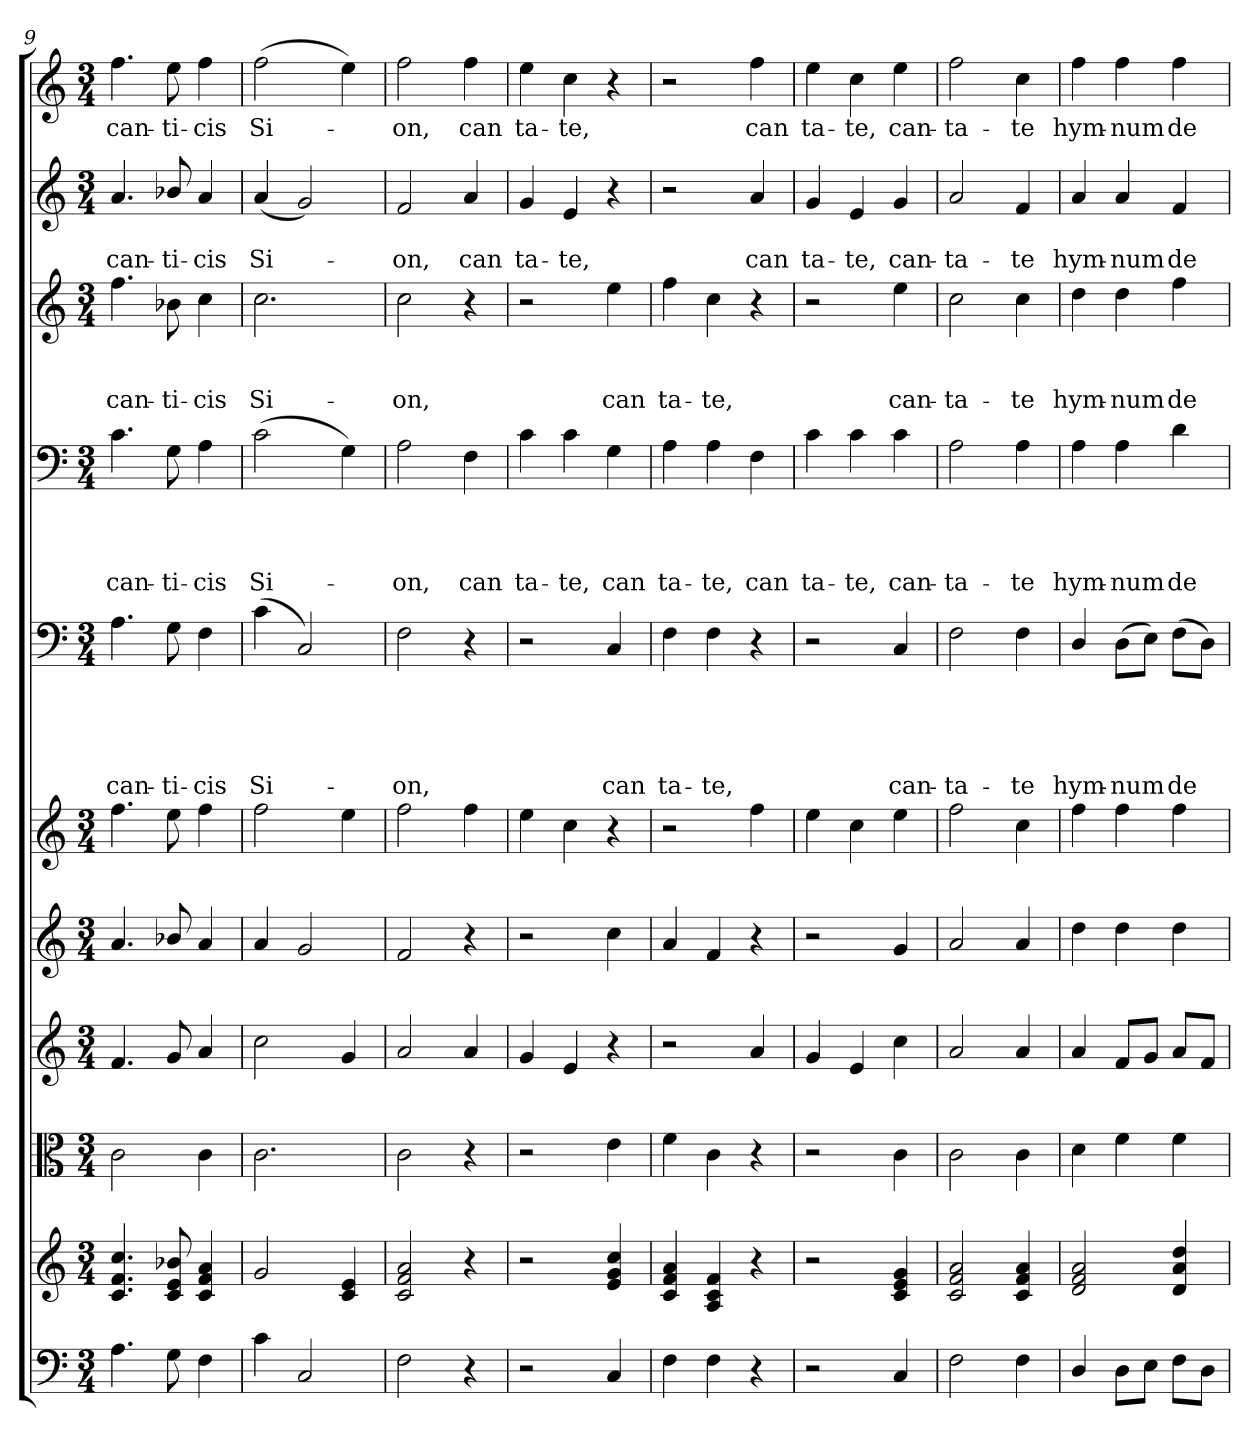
**kern	**kern	**kern	**kern	**kern	**kern	**kern	**text	**text	**text	**text	**text	**kern	**text	**text	**text	**text	**kern	**text	**text	**text	**kern	**text	**text	**kern	**text
*part10	*part10	*part9	*part8	*part7	*part6	*part5	*part5	*part5	*part5	*part5	*part5	*part4	*part4	*part4	*part4	*part4	*part3	*part3	*part3	*part3	*part2	*part2	*part2	*part1	*part1
*staff11	*staff10	*staff9	*staff8	*staff7	*staff6	*staff5	*staff5	*staff5	*staff5	*staff5	*staff5	*staff4	*staff4	*staff4	*staff4	*staff4	*staff3	*staff3	*staff3	*staff3	*staff2	*staff2	*staff2	*staff1	*staff1
*clefF4	*clefG2	*clefC3	*clefG2	*clefG2	*clefG2	*clefF4	*	*	*	*	*	*clefF4	*	*	*	*	*clefG2	*	*	*	*clefG2	*	*	*clefG2	*
*	*	*	*	*	*	*	*	*	*	*	*	*	*	*	*	*	*ITrd7c12	*	*	*	*	*	*	*	*
*k[]	*k[]	*k[]	*k[]	*k[]	*k[]	*k[]	*	*	*	*	*	*k[]	*	*	*	*	*k[]	*	*	*	*k[]	*	*	*k[]	*
*C:	*C:	*C:	*C:	*C:	*C:	*C:	*	*	*	*	*	*C:	*	*	*	*	*C:	*	*	*	*C:	*	*	*C:	*
*M3/4	*M3/4	*M3/4	*M3/4	*M3/4	*M3/4	*M3/4	*	*	*	*	*	*M3/4	*	*	*	*	*M3/4	*	*	*	*M3/4	*	*	*M3/4	*
=9	=9	=9	=9	=9	=9	=9	=9	=9	=9	=9	=9	=9	=9	=9	=9	=9	=9	=9	=9	=9	=9	=9	=9	=9	=9
*	*^	*	*	*	*	*	*	*	*	*	*	*	*	*	*	*	*	*	*	*	*	*	*	*	*
*	*	*^	*	*	*	*	*	*	*	*	*	*	*	*	*	*	*	*	*	*	*	*	*	*	*	*
!	!	!	!	!	!	!	!	!	!	!	!	!	!LO:LY:b	!	!	!	!	!LO:LY:b	!	!	!	!LO:LY:b	!	!	!LO:LY:b	!	!LO:LY:b
4.A\	4.c/ 4.f/ 4.cc/	2.ryy	2.ryy	2c\	4.f/	4.a/	4.ff\	4.A\	.	.	.	.	can-	4.c\	.	.	.	can-	4.f\	.	.	can-	4.a/	.	can-	4.ff\	can-
!	!	!	!	!	!	!	!	!	!	!	!	!	!LO:LY:b	!	!	!	!	!LO:LY:b	!	!	!	!LO:LY:b	!	!	!LO:LY:b	!	!LO:LY:b
8G\	8c/ 8e/ 8b-X/	.	.	.	8g/	8b-X/	8ee\	8G\	.	.	.	.	-ti-	8G\	.	.	.	-ti-	8B-X\	.	.	-ti-	8b-X/	.	-ti-	8ee\	-ti-
!	!	!	!	!	!	!	!	!	!	!	!	!	!LO:LY:b	!	!	!	!	!LO:LY:b	!	!	!	!LO:LY:b	!	!	!LO:LY:b	!	!LO:LY:b
4F\	4c/ 4f/ 4a/	.	.	4c\	4a/	4a/	4ff\	4F\	.	.	.	.	-cis	4A\	.	.	.	-cis	4c\	.	.	-cis	4a/	.	-cis	4ff\	-cis
=10	=10	=10	=10	=10	=10	=10	=10	=10	=10	=10	=10	=10	=10	=10	=10	=10	=10	=10	=10	=10	=10	=10	=10	=10	=10	=10	=10
!	!	!	!	!	!	!	!	!	!	!	!	!	!LO:LY:b	!	!	!	!	!LO:LY:b	!	!	!	!LO:LY:b	!	!	!LO:LY:b	!	!LO:LY:b
4c\	2g/	2.ryy	2.ryy	2.c\	2cc\	4a/	2ff\	(>4c\	.	.	.	.	Si-	(>2c\	.	.	.	Si-	2.c\	.	.	Si-	(<4a/	.	Si-	(>2ff\	Si-
2C/	.	.	.	.	.	2g/	.	2C/)	.	.	.	.	.	.	.	.	.	.	.	.	.	.	2g/)	.	.	.	.
.	4c/ 4e/	.	.	.	4g/	.	4ee\	.	.	.	.	.	.	4G\)	.	.	.	.	.	.	.	.	.	.	.	4ee\)	.
=11	=11	=11	=11	=11	=11	=11	=11	=11	=11	=11	=11	=11	=11	=11	=11	=11	=11	=11	=11	=11	=11	=11	=11	=11	=11	=11	=11
!	!	!	!	!	!	!	!	!	!	!	!	!	!LO:LY:b	!	!	!	!	!LO:LY:b	!	!	!	!LO:LY:b	!	!	!LO:LY:b	!	!LO:LY:b
2F\	2c/ 2f/ 2a/	2.ryy	2.ryy	2c\	2a/	2f/	2ff\	2F\	.	.	.	.	-on,	2A\	.	.	.	-on,	2c\	.	.	-on,	2f/	.	-on,	2ff\	-on,
!	!	!	!	!	!	!	!	!	!	!	!	!	!	!	!	!	!	!LO:LY:b	!	!	!	!	!	!	!LO:LY:b	!	!LO:LY:b
4r	4r	.	.	4r	4a/	4r	4ff\	4r	.	.	.	.	.	4F\	.	.	.	can	4r	.	.	.	4a/	.	can	4ff\	can
=12	=12	=12	=12	=12	=12	=12	=12	=12	=12	=12	=12	=12	=12	=12	=12	=12	=12	=12	=12	=12	=12	=12	=12	=12	=12	=12	=12
!	!	!	!	!	!	!	!	!	!	!	!	!	!	!	!	!	!	!LO:LY:b	!	!	!	!	!	!	!LO:LY:b	!	!LO:LY:b
2r	2r	2.ryy	2.ryy	2r	4g/	2r	4ee\	2r	.	.	.	.	.	4c\	.	.	.	ta-	2r	.	.	.	4g/	.	ta-	4ee\	ta-
!	!	!	!	!	!	!	!	!	!	!	!	!	!	!	!	!	!	!LO:LY:b	!	!	!	!	!	!	!LO:LY:b	!	!LO:LY:b
.	.	.	.	.	4e/	.	4cc\	.	.	.	.	.	.	4c\	.	.	.	-te,	.	.	.	.	4e/	.	-te,	4cc\	-te,
!	!	!	!	!	!	!	!	!	!	!	!	!	!LO:LY:b	!	!	!	!	!LO:LY:b	!	!	!	!LO:LY:b	!	!	!	!	!
4C/	4e/ 4g/ 4cc/	.	.	4e\	4r	4cc\	4r	4C/	.	.	.	.	can	4G\	.	.	.	can	4e\	.	.	can	4r	.	.	4r	.
=13	=13	=13	=13	=13	=13	=13	=13	=13	=13	=13	=13	=13	=13	=13	=13	=13	=13	=13	=13	=13	=13	=13	=13	=13	=13	=13	=13
!	!	!	!	!	!	!	!	!	!	!	!	!	!LO:LY:b	!	!	!	!	!LO:LY:b	!	!	!	!LO:LY:b	!	!	!	!	!
4F\	4c/ 4f/ 4a/	2.ryy	2.ryy	4f\	2r	4a/	2r	4F\	.	.	.	.	ta-	4A\	.	.	.	ta-	4f\	.	.	ta-	2r	.	.	2r	.
!	!	!	!	!	!	!	!	!	!	!	!	!	!LO:LY:b	!	!	!	!	!LO:LY:b	!	!	!	!LO:LY:b	!	!	!	!	!
4F\	4A/ 4c/ 4f/	.	.	4c\	.	4f/	.	4F\	.	.	.	.	-te,	4A\	.	.	.	-te,	4c\	.	.	-te,	.	.	.	.	.
!	!	!	!	!	!	!	!	!	!	!	!	!	!	!	!	!	!	!LO:LY:b	!	!	!	!	!	!	!LO:LY:b	!	!LO:LY:b
4r	4r	.	.	4r	4a/	4r	4ff\	4r	.	.	.	.	.	4F\	.	.	.	can	4r	.	.	.	4a/	.	can	4ff\	can
=14	=14	=14	=14	=14	=14	=14	=14	=14	=14	=14	=14	=14	=14	=14	=14	=14	=14	=14	=14	=14	=14	=14	=14	=14	=14	=14	=14
!	!	!	!	!	!	!	!	!	!	!	!	!	!	!	!	!	!	!LO:LY:b	!	!	!	!	!	!	!LO:LY:b	!	!LO:LY:b
2r	2r	2.ryy	2.ryy	2r	4g/	2r	4ee\	2r	.	.	.	.	.	4c\	.	.	.	ta-	2r	.	.	.	4g/	.	ta-	4ee\	ta-
!	!	!	!	!	!	!	!	!	!	!	!	!	!	!	!	!	!	!LO:LY:b	!	!	!	!	!	!	!LO:LY:b	!	!LO:LY:b
.	.	.	.	.	4e/	.	4cc\	.	.	.	.	.	.	4c\	.	.	.	-te,	.	.	.	.	4e/	.	-te,	4cc\	-te,
!	!	!	!	!	!	!	!	!	!	!	!	!	!LO:LY:b	!	!	!	!	!LO:LY:b	!	!	!	!LO:LY:b	!	!	!LO:LY:b	!	!LO:LY:b
4C/	4c/ 4e/ 4g/	.	.	4c\	4cc\	4g/	4ee\	4C/	.	.	.	.	can-	4c\	.	.	.	can-	4e\	.	.	can-	4g/	.	can-	4ee\	can-
=15	=15	=15	=15	=15	=15	=15	=15	=15	=15	=15	=15	=15	=15	=15	=15	=15	=15	=15	=15	=15	=15	=15	=15	=15	=15	=15	=15
!	!	!	!	!	!	!	!	!	!	!	!	!	!LO:LY:b	!	!	!	!	!LO:LY:b	!	!	!	!LO:LY:b	!	!	!LO:LY:b	!	!LO:LY:b
2F\	2c/ 2f/ 2a/	2.ryy	2.ryy	2c\	2a/	2a/	2ff\	2F\	.	.	.	.	-ta-	2A\	.	.	.	-ta-	2c\	.	.	-ta-	2a/	.	-ta-	2ff\	-ta-
!	!	!	!	!	!	!	!	!	!	!	!	!	!LO:LY:b	!	!	!	!	!LO:LY:b	!	!	!	!LO:LY:b	!	!	!LO:LY:b	!	!LO:LY:b
4F\	4c/ 4f/ 4a/	.	.	4c\	4a/	4a/	4cc\	4F\	.	.	.	.	-te	4A\	.	.	.	-te	4c\	.	.	-te	4f/	.	-te	4cc\	-te
!!LO:PB:g=z
=16	=16	=16	=16	=16	=16	=16	=16	=16	=16	=16	=16	=16	=16	=16	=16	=16	=16	=16	=16	=16	=16	=16	=16	=16	=16	=16	=16
!	!	!	!	!	!	!	!	!	!	!	!	!	!LO:LY:b	!	!	!	!	!LO:LY:b	!	!	!	!LO:LY:b	!	!	!LO:LY:b	!	!LO:LY:b
4D/	2d/ 2f/ 2a/	2.ryy	2.ryy	4d\	4a/	4dd\	4ff\	4D/	.	.	.	.	hym-	4A\	.	.	.	hym-	4d\	.	.	hym-	4a/	.	hym-	4ff\	hym-
!	!	!	!	!	!	!	!	!	!	!	!	!	!LO:LY:b	!	!	!	!	!LO:LY:b	!	!	!	!LO:LY:b	!	!	!LO:LY:b	!	!LO:LY:b
8D\L	.	.	.	4f\	8f/L	4dd\	4ff\	(>8D\L	.	.	.	.	-num	4A\	.	.	.	-num	4d\	.	.	-num	4a/	.	-num	4ff\	-num
8E\J	.	.	.	.	8g/J	.	.	8E\J)	.	.	.	.	.	.	.	.	.	.	.	.	.	.	.	.	.	.	.
!	!	!	!	!	!	!	!	!	!	!	!	!	!LO:LY:b	!	!	!	!	!LO:LY:b	!	!	!	!LO:LY:b	!	!	!LO:LY:b	!	!LO:LY:b
8F\L	4d/ 4a/ 4dd/	.	.	4f\	8a/L	4dd\	4ff\	(>8F\L	.	.	.	.	de	4d\	.	.	.	de	4f\	.	.	de	4f/	.	de	4ff\	de
8D\J	.	.	.	.	8f/J	.	.	8D\J)	.	.	.	.	.	.	.	.	.	.	.	.	.	.	.	.	.	.	.
*	*v	*v	*v	*	*	*	*	*	*	*	*	*	*	*	*	*	*	*	*	*	*	*	*	*	*	*	*
=	=	=	=	=	=	=	=	=	=	=	=	=	=	=	=	=	=	=	=	=	=	=	=	=	=
*-	*-	*-	*-	*-	*-	*-	*-	*-	*-	*-	*-	*-	*-	*-	*-	*-	*-	*-	*-	*-	*-	*-	*-	*-	*-
